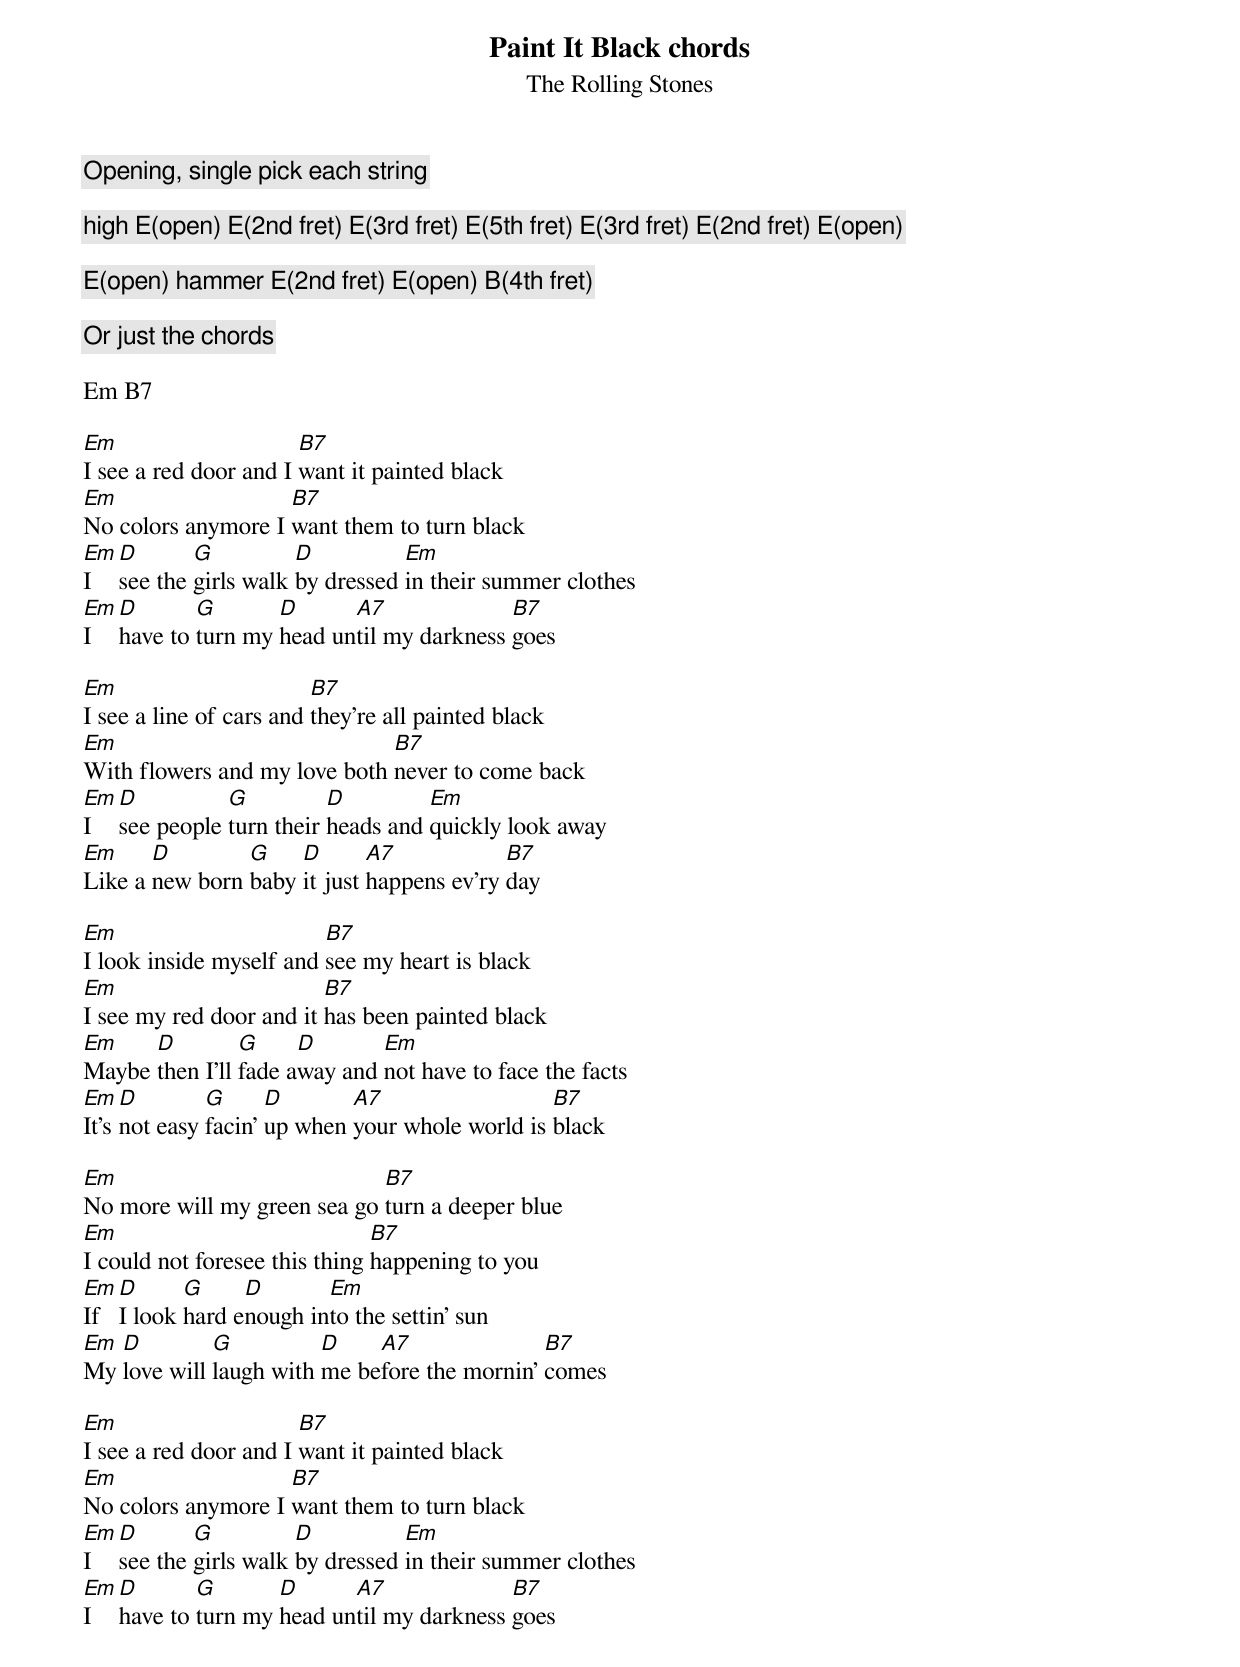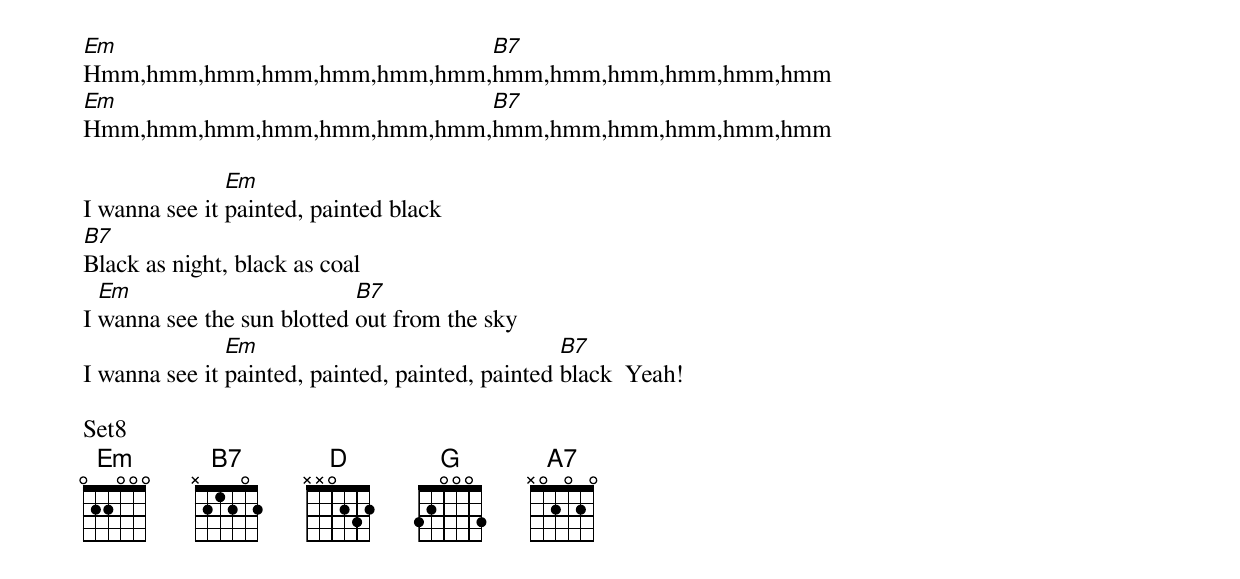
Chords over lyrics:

Paint It Black chords
The Rolling Stones

Opening, single pick each string

high E(open) E(2nd fret) E(3rd fret) E(5th fret) E(3rd fret) E(2nd fret) E(open)

E(open) hammer E(2nd fret) E(open) B(4th fret)

Or just the chords

Em B7

Em                     B7
I see a red door and I want it painted black
Em                  B7
No colors anymore I want them to turn black
Em D       G          D          Em
I  see the girls walk by dressed in their summer clothes
Em D       G       D      A7              B7
I  have to turn my head until my darkness goes

Em                       B7
I see a line of cars and they're all painted black
Em                            B7
With flowers and my love both never to come back
Em D          G          D         Em
I  see people turn their heads and quickly look away
Em     D        G    D       A7            B7
Like a new born baby it just happens ev'ry day

Em                       B7
I look inside myself and see my heart is black
Em                       B7
I see my red door and it has been painted black
Em    D         G     D       Em
Maybe then I'll fade away and not have to face the facts
Em   D        G      D       A7                  B7
It's not easy facin' up when your whole world is black

Em                           B7
No more will my green sea go turn a deeper blue
Em                             B7
I could not foresee this thing happening to you
Em  D      G     D       Em
If  I look hard enough into the settin' sun
Em D         G          D    A7               B7
My love will laugh with me before the mornin' comes

Em                     B7
I see a red door and I want it painted black
Em                  B7
No colors anymore I want them to turn black
Em D       G          D          Em
I  see the girls walk by dressed in their summer clothes
Em D       G       D      A7              B7
I  have to turn my head until my darkness goes

Em                          B7
Hmm,hmm,hmm,hmm,hmm,hmm,hmm,hmm,hmm,hmm,hmm,hmm,hmm
Em                          B7
Hmm,hmm,hmm,hmm,hmm,hmm,hmm,hmm,hmm,hmm,hmm,hmm,hmm

               Em
I wanna see it painted, painted black
B7
Black as night, black as coal
  Em                        B7
I wanna see the sun blotted out from the sky
               Em                                 B7
I wanna see it painted, painted, painted, painted black  Yeah!

Set8
